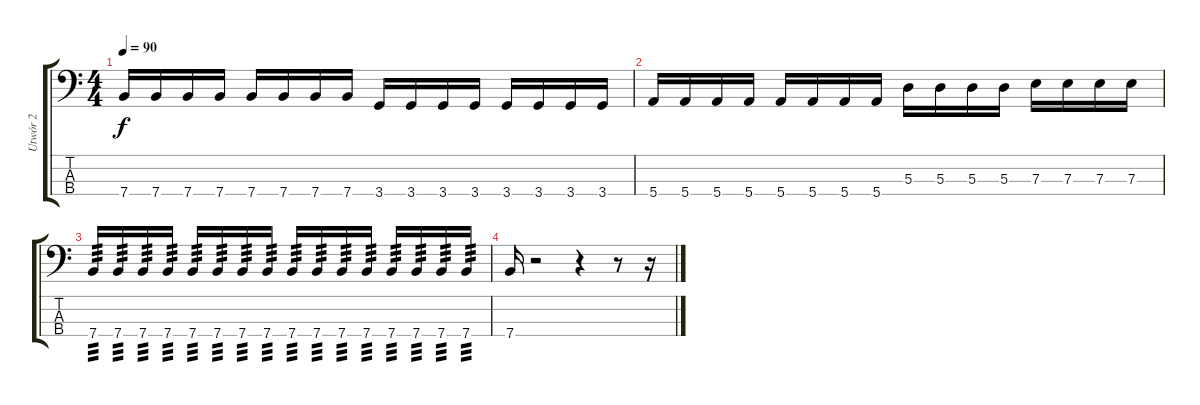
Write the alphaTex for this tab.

\track ("Utwór 2" "Utwór 2") {instrument electricbasspick}
\staff {score tabs}
\tuning (G2 D2 A1 E1) {hide}
\ts (4 4)
\tempo 90
\clef f4
\ks c
7.4.16{dy f} 7.4.16 7.4.16 7.4.16 7.4.16 7.4.16 7.4.16 7.4.16 3.4.16 3.4.16 3.4.16 3.4.16 3.4.16 3.4.16 3.4.16 3.4.16 |
5.4.16 5.4.16 5.4.16 5.4.16 5.4.16 5.4.16 5.4.16 5.4.16 5.3.16 5.3.16 5.3.16 5.3.16 7.3.16 7.3.16 7.3.16 7.3.16 |
7.4.16{tp 3} 7.4.16{tp 3} 7.4.16{tp 3} 7.4.16{tp 3} 7.4.16{tp 3} 7.4.16{tp 3} 7.4.16{tp 3} 7.4.16{tp 3} 7.4.16{tp 3} 7.4.16{tp 3} 7.4.16{tp 3} 7.4.16{tp 3} 7.4.16{tp 3} 7.4.16{tp 3} 7.4.16{tp 3} 7.4.16{tp 3} |
7.4.16 r.2 r.4 r.8 r.16
